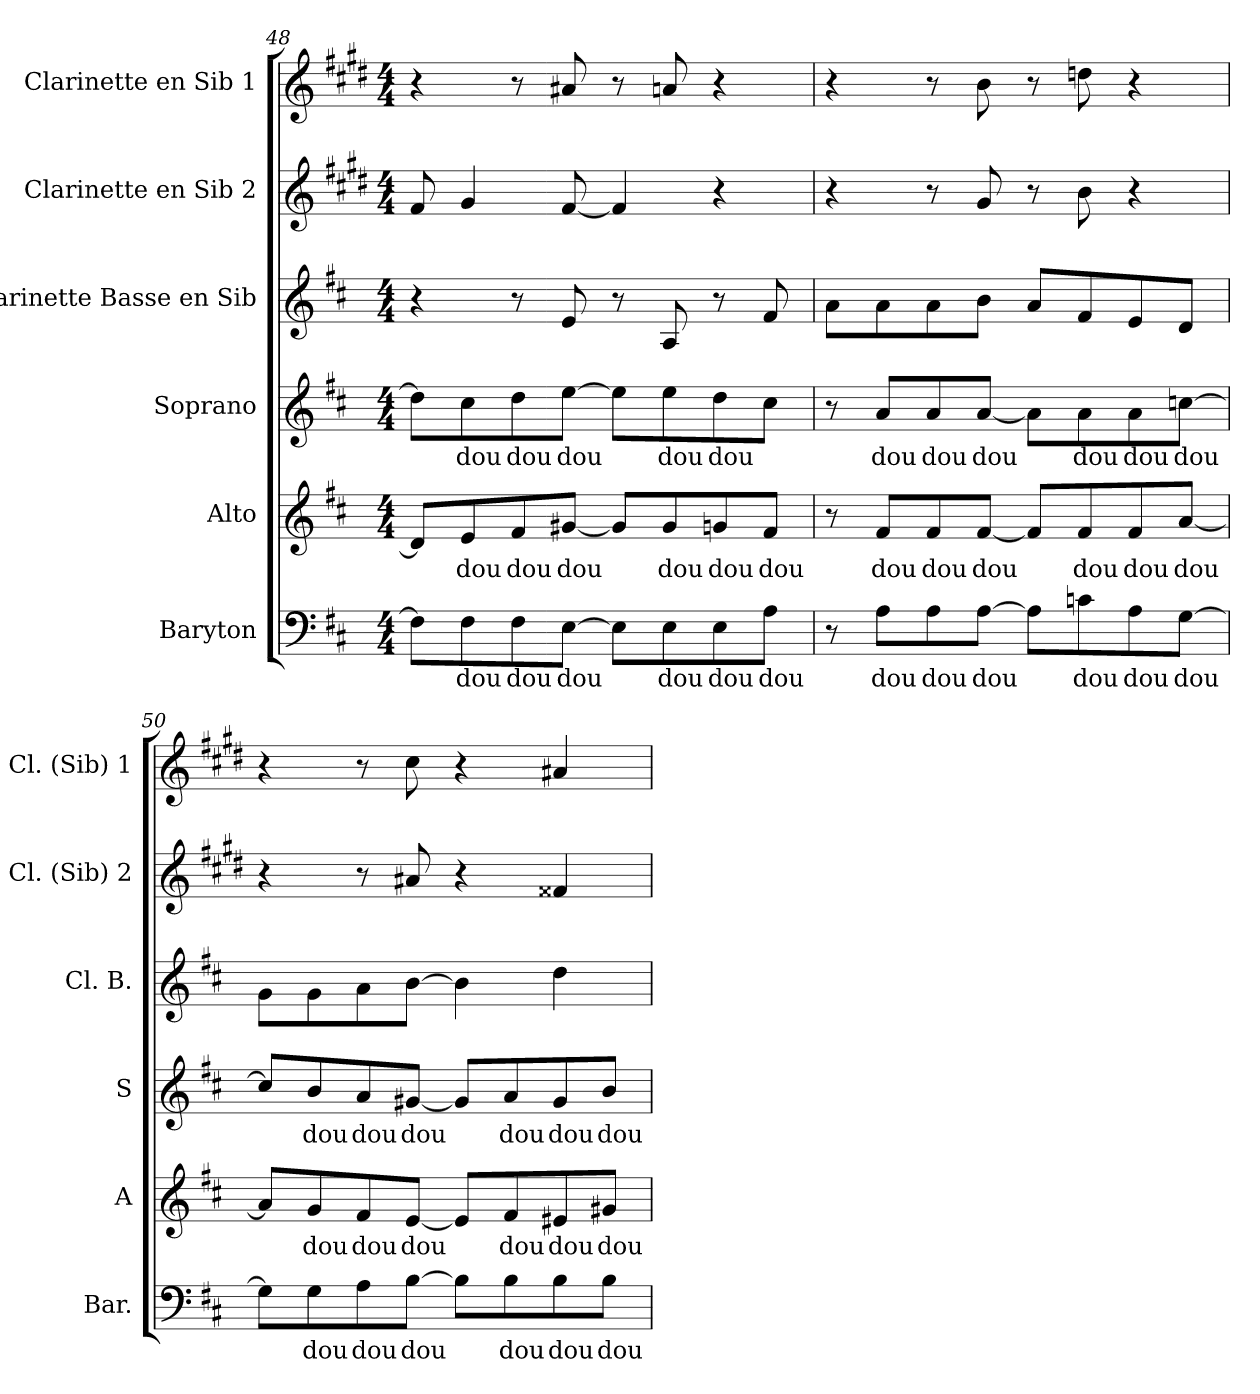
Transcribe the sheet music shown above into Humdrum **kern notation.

**kern	**text	**kern	**text	**kern	**text	**kern	**kern	**kern
*part6	*part6	*part5	*part5	*part4	*part4	*part3	*part2	*part1
*staff6	*staff6	*staff5	*staff5	*staff4	*staff4	*staff3	*staff2	*staff1
*I"Baryton	*	*I"Alto	*	*I"Soprano	*	*I"Clarinette Basse en Sib	*I"Clarinette en Sib 2	*I"Clarinette en Sib 1
*I'Bar.	*	*I'A	*	*I'S	*	*I'Cl. B.	*I'Cl. (Sib) 2	*I'Cl. (Sib) 1
*clefF4	*	*clefG2	*	*clefG2	*	*clefG2	*clefG2	*clefG2
*	*	*	*	*	*	*ITrd8c14	*ITrd1c2	*ITrd1c2
*k[f#c#]	*	*k[f#c#]	*	*k[f#c#]	*	*k[f#c#]	*k[f#c#]	*k[f#c#]
*D:	*	*D:	*	*D:	*	*D:	*D:	*D:
*M4/4	*	*M4/4	*	*M4/4	*	*M4/4	*M4/4	*M4/4
=48	=48	=48	=48	=48	=48	=48	=48	=48
8F#\L]	.	8d/L]	.	8dd\L]	.	4r	8e/	4r
!	!LO:LY:b	!	!	!	!	!	!	!
!	!	!	!LO:LY:b	!	!	!	!	!
!	!	!	!	!	!LO:LY:b	!	!	!
8F#\	dou	8e/	dou	8cc#\	dou	.	4f#/	.
!	!LO:LY:b	!	!	!	!	!	!	!
!	!	!	!LO:LY:b	!	!	!	!	!
!	!	!	!	!	!LO:LY:b	!	!	!
8F#\	dou	8f#/	dou	8dd\	dou	8r	.	8r
!	!LO:LY:b	!	!	!	!	!	!	!
!	!	!	!LO:LY:b	!	!	!	!	!
!	!	!	!	!	!LO:LY:b	!	!	!
[8E\J	dou	[8g#X/J	dou	[8ee\J	dou	8E/	[8e/	8g#X/
8E\L]	.	8g#/L]	.	8ee\L]	.	8r	4e/]	8r
!	!LO:LY:b	!	!	!	!	!	!	!
!	!	!	!LO:LY:b	!	!	!	!	!
!	!	!	!	!	!LO:LY:b	!	!	!
8E\	dou	8g#/	dou	8ee\	dou	8AA/	.	8gn/
!	!LO:LY:b	!	!	!	!	!	!	!
!	!	!	!LO:LY:b	!	!	!	!	!
!	!	!	!	!	!LO:LY:b	!	!	!
8E\	dou	8gn/	dou	8dd\	dou	8r	4r	4r
!	!LO:LY:b	!	!	!	!	!	!	!
!	!	!	!LO:LY:b	!	!	!	!	!
8A\J	dou	8f#/J	dou	8cc#\J	.	8F#/	.	.
!!LO:LB:g=z
=49	=49	=49	=49	=49	=49	=49	=49	=49
8r	.	8r	.	8r	.	8A\L	4r	4r
!	!LO:LY:b	!	!	!	!	!	!	!
!	!	!	!LO:LY:b	!	!	!	!	!
!	!	!	!	!	!LO:LY:b	!	!	!
8A\L	dou	8f#/L	dou	8a/L	dou	8A\	.	.
!	!LO:LY:b	!	!	!	!	!	!	!
!	!	!	!LO:LY:b	!	!	!	!	!
!	!	!	!	!	!LO:LY:b	!	!	!
8A\	dou	8f#/	dou	8a/	dou	8A\	8r	8r
!	!LO:LY:b	!	!	!	!	!	!	!
!	!	!	!LO:LY:b	!	!	!	!	!
!	!	!	!	!	!LO:LY:b	!	!	!
[8A\J	dou	[8f#/J	dou	[8a/J	dou	8B\J	8f#/	8a\
8A\L]	.	8f#/L]	.	8a\L]	.	8A/L	8r	8r
!	!LO:LY:b	!	!	!	!	!	!	!
!	!	!	!LO:LY:b	!	!	!	!	!
!	!	!	!	!	!LO:LY:b	!	!	!
8cn\	dou	8f#/	dou	8a\	dou	8F#/	8a\	8ccn\
!	!LO:LY:b	!	!	!	!	!	!	!
!	!	!	!LO:LY:b	!	!	!	!	!
!	!	!	!	!	!LO:LY:b	!	!	!
8A\	dou	8f#/	dou	8a\	dou	8E/	4r	4r
!	!LO:LY:b	!	!	!	!	!	!	!
!	!	!	!LO:LY:b	!	!	!	!	!
!	!	!	!	!	!LO:LY:b	!	!	!
[8G\J	dou	[8a/J	dou	[8ccn\J	dou	8D/J	.	.
=50	=50	=50	=50	=50	=50	=50	=50	=50
8G\L]	.	8a/L]	.	8cc/L]	.	8G\L	4r	4r
!	!LO:LY:b	!	!	!	!	!	!	!
!	!	!	!LO:LY:b	!	!	!	!	!
!	!	!	!	!	!LO:LY:b	!	!	!
8G\	dou	8g/	dou	8b/	dou	8G\	.	.
!	!LO:LY:b	!	!	!	!	!	!	!
!	!	!	!LO:LY:b	!	!	!	!	!
!	!	!	!	!	!LO:LY:b	!	!	!
8A\	dou	8f#/	dou	8a/	dou	8A\	8r	8r
!	!LO:LY:b	!	!	!	!	!	!	!
!	!	!	!LO:LY:b	!	!	!	!	!
!	!	!	!	!	!LO:LY:b	!	!	!
[8B\J	dou	[8e/J	dou	[8g#X/J	dou	[8B\J	8g#X/	8b\
8B\L]	.	8e/L]	.	8g#/L]	.	4B\]	4r	4r
!	!LO:LY:b	!	!	!	!	!	!	!
!	!	!	!LO:LY:b	!	!	!	!	!
!	!	!	!	!	!LO:LY:b	!	!	!
8B\	dou	8f#/	dou	8a/	dou	.	.	.
!	!LO:LY:b	!	!	!	!	!	!	!
!	!	!	!LO:LY:b	!	!	!	!	!
!	!	!	!	!	!LO:LY:b	!	!	!
8B\	dou	8e#X/	dou	8g#/	dou	4d\	4e#X/	4g#X/
!	!LO:LY:b	!	!	!	!	!	!	!
!	!	!	!LO:LY:b	!	!	!	!	!
!	!	!	!	!	!LO:LY:b	!	!	!
8B\J	dou	8g#X/J	dou	8b/J	dou	.	.	.
=	=	=	=	=	=	=	=	=
*-	*-	*-	*-	*-	*-	*-	*-	*-
